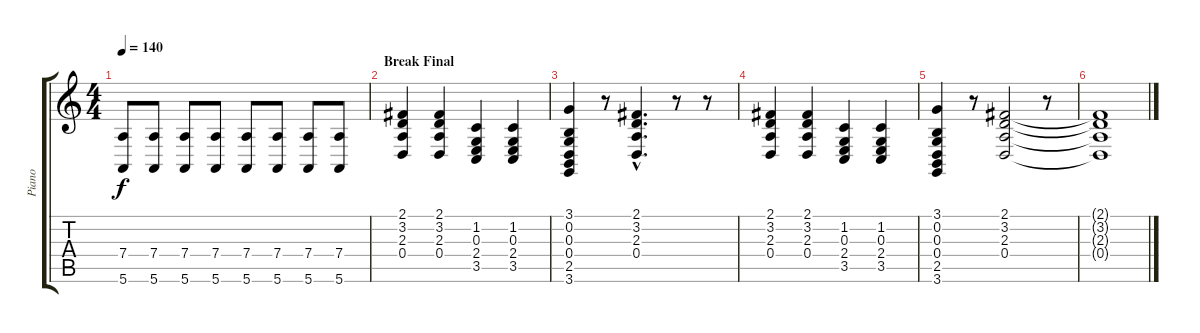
\track ("Piano" "Piano") {instrument acousticgrandpiano}
\staff {score tabs}
\tuning (E4 B3 G3 D3 A2 E2) {hide}
\ts (4 4)
\tempo 140
\clef g2
\ks c
(7.4 5.6).8{dy f} (7.4 5.6).8 (7.4 5.6).8 (7.4 5.6).8 (7.4 5.6).8 (7.4 5.6).8 (7.4 5.6).8 (7.4 5.6).8 |
\section ("" "Break Final")
(2.1 3.2 2.3 0.4).4 (2.1 3.2 2.3 0.4).4 (1.2 0.3 2.4 3.5).4 (1.2 0.3 2.4 3.5).4 |
(3.1 0.2 0.3 0.4 2.5 3.6).4 r.8 (2.1{hac} 3.2{hac} 2.3{hac} 0.4{hac}).4{d} r.8 r.8 |
(2.1 3.2 2.3 0.4).4 (2.1 3.2 2.3 0.4).4 (1.2 0.3 2.4 3.5).4 (1.2 0.3 2.4 3.5).4 |
(3.1 0.2 0.3 0.4 2.5 3.6).4 r.8 (2.1 3.2 2.3 0.4).2 r.8 |
(2.1{t} 3.2{t} 2.3{t} 0.4{t}).1
